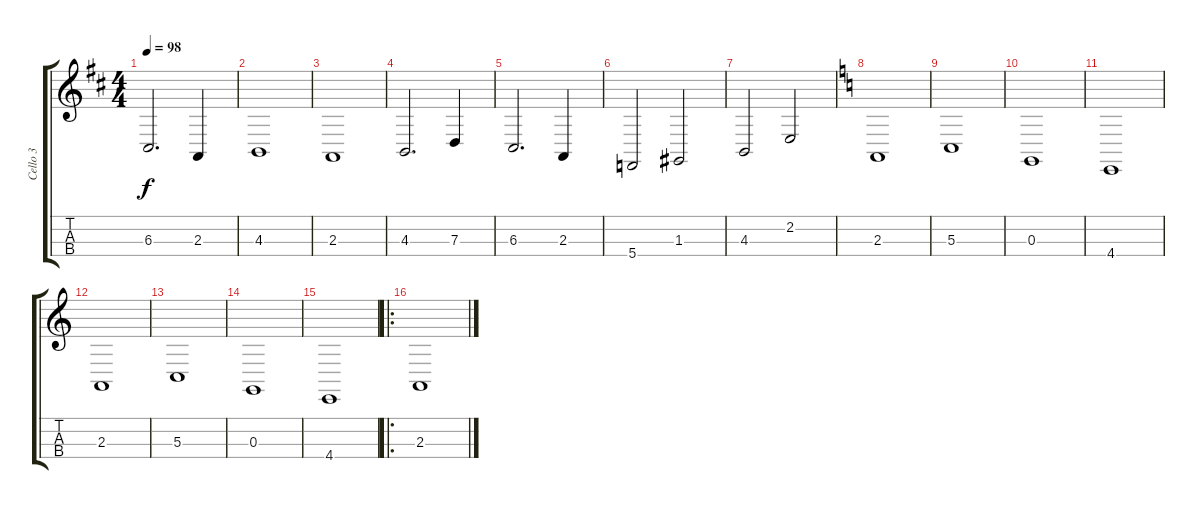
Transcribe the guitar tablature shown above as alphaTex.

\track ("Cello 3" "Cello 3") {instrument cello}
\staff {score tabs}
\tuning (A3 D3 G2 C2) {hide}
\ts (4 4)
\tempo 98
\clef g2
\ks d
6.3.2{d dy f} 2.3.4 |
4.3.1 |
2.3.1 |
4.3.2{d} 7.3.4 |
6.3.2{d} 2.3.4 |
5.4.2 1.3.2 |
4.3.2 2.2.2 |
\ks c
2.3.1 |
5.3.1 |
0.3.1 |
4.4.1 |
2.3.1 |
5.3.1 |
0.3.1 |
4.4.1 |
\ro
2.3.1{instrument cello}
